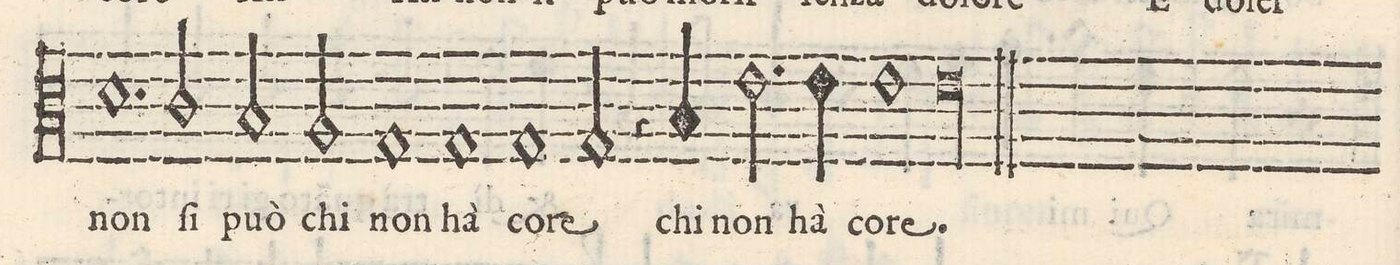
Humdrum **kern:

**kern	**text
*I"SESTO	*
*clefC3	*
*k[]	*
*met(C|)	*
*M2/1	*
1.d	non
=30-	=30-
2c/	ſi
2B/	può
2A/	chi
=31-	=31-
1G	non
1G	hà
=32-	=32-
1G	co-
2G/	-re
4r	.
4B/	chi
=33-	=33-
2.e\	non
4e\	hà
1e	co-
=34-	=34-
00e	-re.
=35-	=35-
==	==
*-	*-
